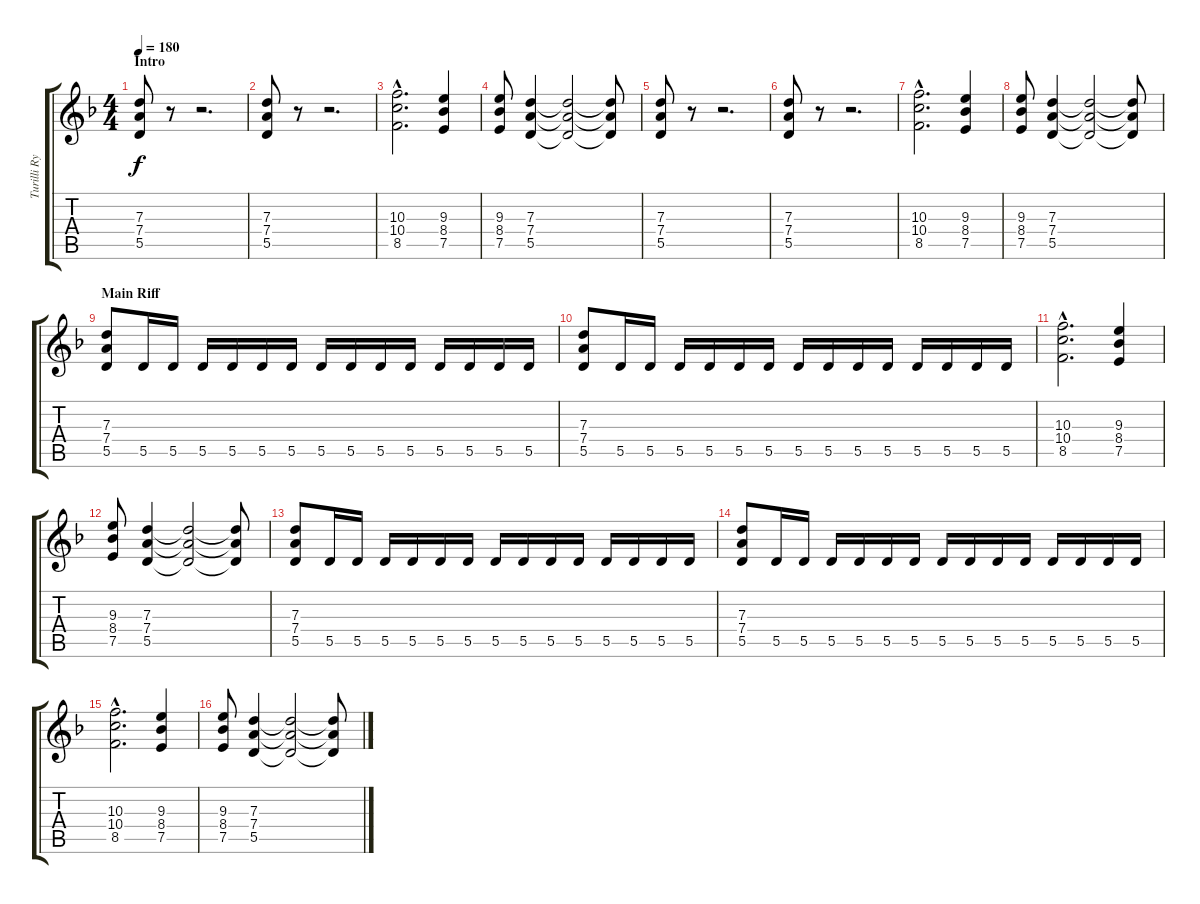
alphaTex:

\track ("Turilli Rythm" "Turilli Ry") {instrument distortionguitar}
\staff {score tabs}
\tuning (E4 B3 G3 D3 A2 E2) {hide}
\ts (4 4)
\section ("" "Intro")
\tempo 180
\clef g2
\ks dminor
(7.3 7.4 5.5).8{dy f instrument distortionguitar} r.8 r.2{d} |
(7.3 7.4 5.5).8 r.8 r.2{d} |
(10.3{hac} 10.4{hac} 8.5{hac}).2{d} (9.3 8.4 7.5).4 |
(9.3 8.4 7.5).8 (7.3 7.4 5.5).4 (7.3{t} 7.4{t} 5.5{t}).2 (7.3{t} 7.4{t} 5.5{t}).8 |
(7.3 7.4 5.5).8 r.8 r.2{d} |
(7.3 7.4 5.5).8 r.8 r.2{d} |
(10.3{hac} 10.4{hac} 8.5{hac}).2{d} (9.3 8.4 7.5).4 |
(9.3 8.4 7.5).8 (7.3 7.4 5.5).4 (7.3{t} 7.4{t} 5.5{t}).2 (7.3{t} 7.4{t} 5.5{t}).8 |
\section ("" "Main Riff")
(7.3 7.4 5.5).8 5.5.16 5.5.16 5.5.16 5.5.16 5.5.16 5.5.16 5.5.16 5.5.16 5.5.16 5.5.16 5.5.16 5.5.16 5.5.16 5.5.16 |
(7.3 7.4 5.5).8 5.5.16 5.5.16 5.5.16 5.5.16 5.5.16 5.5.16 5.5.16 5.5.16 5.5.16 5.5.16 5.5.16 5.5.16 5.5.16 5.5.16 |
(10.3{hac} 10.4{hac} 8.5{hac}).2{d} (9.3 8.4 7.5).4 |
(9.3 8.4 7.5).8 (7.3 7.4 5.5).4 (7.3{t} 7.4{t} 5.5{t}).2 (7.3{t} 7.4{t} 5.5{t}).8 |
(7.3 7.4 5.5).8 5.5.16 5.5.16 5.5.16 5.5.16 5.5.16 5.5.16 5.5.16 5.5.16 5.5.16 5.5.16 5.5.16 5.5.16 5.5.16 5.5.16 |
(7.3 7.4 5.5).8 5.5.16 5.5.16 5.5.16 5.5.16 5.5.16 5.5.16 5.5.16 5.5.16 5.5.16 5.5.16 5.5.16 5.5.16 5.5.16 5.5.16 |
(10.3{hac} 10.4{hac} 8.5{hac}).2{d} (9.3 8.4 7.5).4 |
(9.3 8.4 7.5).8 (7.3 7.4 5.5).4 (7.3{t} 7.4{t} 5.5{t}).2 (7.3{t} 7.4{t} 5.5{t}).8
